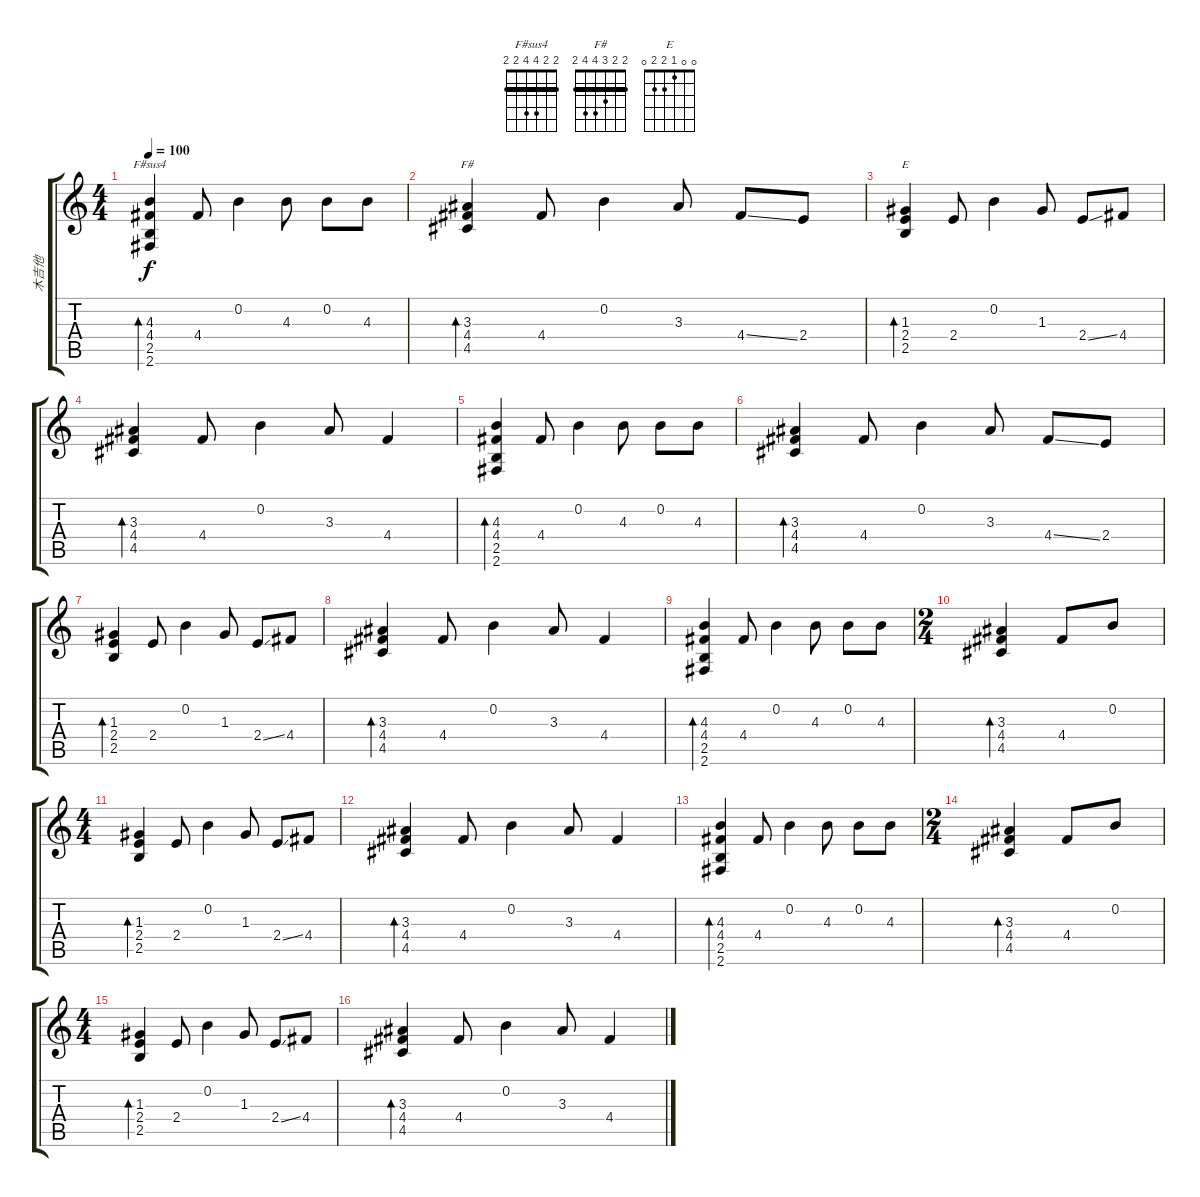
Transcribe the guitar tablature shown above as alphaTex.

\track ("木吉他" "木吉他") {instrument acousticguitarsteel}
\staff {score tabs}
\tuning (E4 B3 G3 D3 A2 E2) {hide}
\chord ("F#sus4" 2 2 4 4 2 2) {barre 2}
\chord ("F#" 2 2 3 4 4 2) {barre 2}
\chord ("E" 0 0 1 2 2 0)
\ts (4 4)
\tempo 100
\clef g2
\ks c
(4.3 4.4 2.5 2.6).4{bd 240 ch "F#sus4" dy f instrument acousticguitarsteel} 4.4.8 0.2.4 4.3.8 0.2.8 4.3.8 |
(3.3 4.4 4.5).4{bd 120 ch "F#"} 4.4.8 0.2.4 3.3.8 4.4{ss}.8 2.4.8 |
(1.3 2.4 2.5).4{bd 120 ch "E"} 2.4.8 0.2.4 1.3.8 2.4{ss}.8 4.4.8 |
(3.3 4.4 4.5).4{bd 120} 4.4.8 0.2.4 3.3.8 4.4.4 |
(4.3 4.4 2.5 2.6).4{bd 60} 4.4.8 0.2.4 4.3.8 0.2.8 4.3.8 |
(3.3 4.4 4.5).4{bd 120} 4.4.8 0.2.4 3.3.8 4.4{ss}.8 2.4.8 |
(1.3 2.4 2.5).4{bd 120} 2.4.8 0.2.4 1.3.8 2.4{ss}.8 4.4.8 |
(3.3 4.4 4.5).4{bd 120} 4.4.8 0.2.4 3.3.8 4.4.4 |
(4.3 4.4 2.5 2.6).4{bd 60} 4.4.8 0.2.4 4.3.8 0.2.8 4.3.8 |
\ts (2 4)
(3.3 4.4 4.5).4{bd 120} 4.4.8 0.2.8 |
\ts (4 4)
(1.3 2.4 2.5).4{bd 120} 2.4.8 0.2.4 1.3.8 2.4{ss}.8 4.4.8 |
(3.3 4.4 4.5).4{bd 120} 4.4.8 0.2.4 3.3.8 4.4.4 |
(4.3 4.4 2.5 2.6).4{bd 60} 4.4.8 0.2.4 4.3.8 0.2.8 4.3.8 |
\ts (2 4)
(3.3 4.4 4.5).4{bd 120} 4.4.8 0.2.8 |
\ts (4 4)
(1.3 2.4 2.5).4{bd 120} 2.4.8 0.2.4 1.3.8 2.4{ss}.8 4.4.8 |
(3.3 4.4 4.5).4{bd 120} 4.4.8 0.2.4 3.3.8 4.4.4
